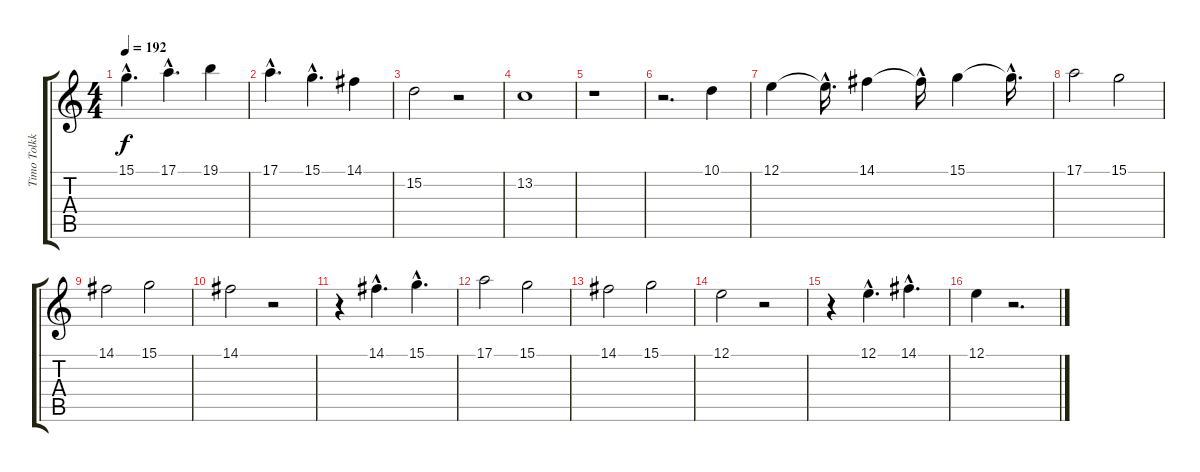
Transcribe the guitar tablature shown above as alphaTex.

\track ("Timo Tolkki" "Timo Tolkk") {instrument lead3calliope}
\staff {score tabs}
\tuning (E4 B3 G3 D3 A2 E2) {hide}
\ts (4 4)
\tempo 192
\clef g2
\ks c
15.1{hac}.4{d dy f} 17.1{hac}.4{d} 19.1.4 |
17.1{hac}.4{d} 15.1{hac}.4{d} 14.1.4 |
15.2.2 r.2 |
13.2.1 |
r.1 |
r.2{d} 10.1.4 |
12.1.4 12.1{hac t}.16{d} 14.1.4 14.1{hac t}.16 15.1.4 15.1{hac t}.16{d} |
17.1.2 15.1.2 |
14.1.2 15.1.2 |
14.1.2 r.2 |
r.4 14.1{hac}.4{d} 15.1{hac}.4{d} |
17.1.2 15.1.2 |
14.1.2 15.1.2 |
12.1.2 r.2 |
r.4 12.1{hac}.4{d} 14.1{hac}.4{d} |
12.1.4 r.2{d}
